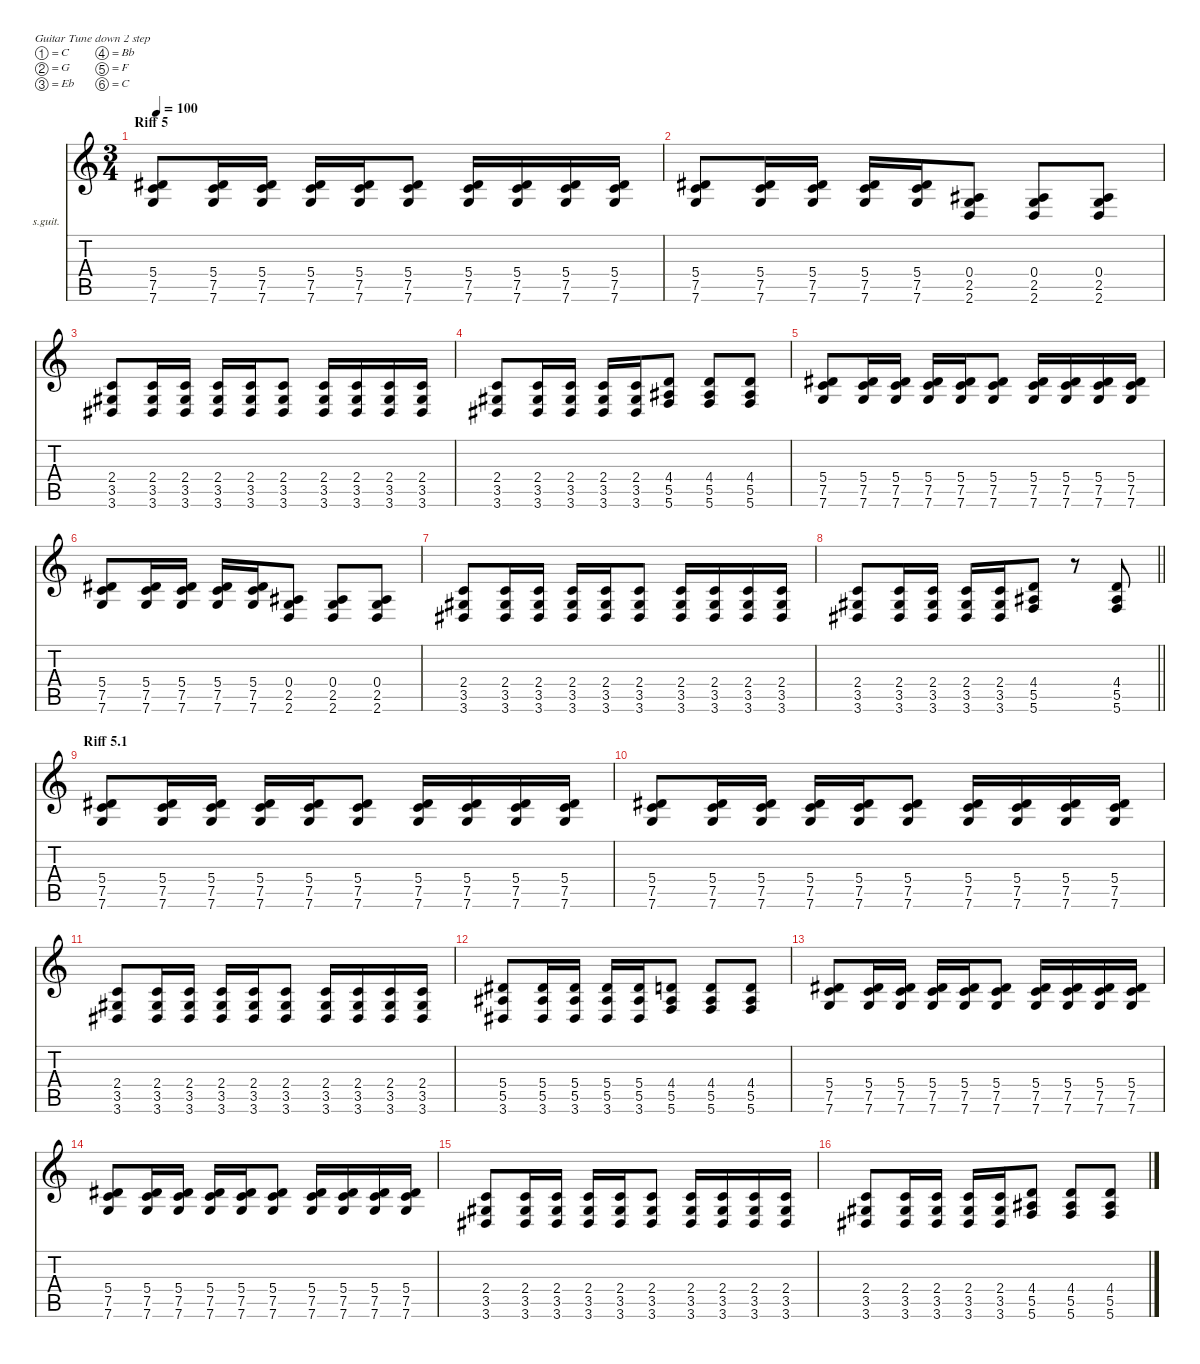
\defaultSystemsLayout 4
\hideDynamics
\bracketExtendMode nobrackets
\firstSystemTrackNameOrientation horizontal
\otherSystemsTrackNameOrientation horizontal
\track ("Vuurschpuwer" "s.guit.") {instrument acousticguitarsteel}
\staff {score tabs}
\tuning (C4 G3 Eb3 Bb2 F2 C2)
\ts (3 4)
\section ("" "Riff 5")
\tempo 100
\clef g2
\ks c
(5.4{acc #} 7.5 7.6).8{dy f beam Up} (5.4{acc #} 7.5 7.6).16{beam Up} (5.4{acc #} 7.5 7.6).16{beam Up} (5.4{acc #} 7.5 7.6).16{beam Up} (5.4{acc #} 7.5 7.6).16{beam Up} (5.4{acc #} 7.5 7.6).8{beam Up} (5.4{acc #} 7.5 7.6).16{beam Up} (5.4{acc #} 7.5 7.6).16{beam Up} (5.4{acc #} 7.5 7.6).16{beam Up} (5.4{acc #} 7.5 7.6).16{beam Up} |
(5.4{acc #} 7.5 7.6).8{beam Up} (5.4{acc #} 7.5 7.6).16{beam Up} (5.4{acc #} 7.5 7.6).16{beam Up} (5.4{acc #} 7.5 7.6).16{beam Up} (5.4{acc #} 7.5 7.6).16{beam Up} (0.4{acc #} 2.5 2.6).8{beam Up} (0.4{acc #} 2.5 2.6).8{beam Up} (0.4{acc #} 2.5 2.6).8{beam Up} |
(2.4 3.5{acc #} 3.6{acc #}).8{beam Up} (2.4 3.5{acc #} 3.6{acc #}).16{beam Up} (2.4 3.5{acc #} 3.6{acc #}).16{beam Up} (2.4 3.5{acc #} 3.6{acc #}).16{beam Up} (2.4 3.5{acc #} 3.6{acc #}).16{beam Up} (2.4 3.5{acc #} 3.6{acc #}).8{beam Up} (2.4 3.5{acc #} 3.6{acc #}).16{beam Up} (2.4 3.5{acc #} 3.6{acc #}).16{beam Up} (2.4 3.5{acc #} 3.6{acc #}).16{beam Up} (2.4 3.5{acc #} 3.6{acc #}).16{beam Up} |
(2.4 3.5{acc #} 3.6{acc #}).8{beam Up} (2.4 3.5{acc #} 3.6{acc #}).16{beam Up} (2.4 3.5{acc #} 3.6{acc #}).16{beam Up} (2.4 3.5{acc #} 3.6{acc #}).16{beam Up} (2.4 3.5{acc #} 3.6{acc #}).16{beam Up} (4.4 5.5{acc #} 5.6).8{beam Up} (4.4 5.5{acc #} 5.6).8{beam Up} (4.4 5.5{acc #} 5.6).8{beam Up} |
(5.4{acc #} 7.5 7.6).8{beam Up} (5.4{acc #} 7.5 7.6).16{beam Up} (5.4{acc #} 7.5 7.6).16{beam Up} (5.4{acc #} 7.5 7.6).16{beam Up} (5.4{acc #} 7.5 7.6).16{beam Up} (5.4{acc #} 7.5 7.6).8{beam Up} (5.4{acc #} 7.5 7.6).16{beam Up} (5.4{acc #} 7.5 7.6).16{beam Up} (5.4{acc #} 7.5 7.6).16{beam Up} (5.4{acc #} 7.5 7.6).16{beam Up} |
(5.4{acc #} 7.5 7.6).8{beam Up} (5.4{acc #} 7.5 7.6).16{beam Up} (5.4{acc #} 7.5 7.6).16{beam Up} (5.4{acc #} 7.5 7.6).16{beam Up} (5.4{acc #} 7.5 7.6).16{beam Up} (0.4{acc #} 2.5 2.6).8{beam Up} (0.4{acc #} 2.5 2.6).8{beam Up} (0.4{acc #} 2.5 2.6).8{beam Up} |
(2.4 3.5{acc #} 3.6{acc #}).8{beam Up} (2.4 3.5{acc #} 3.6{acc #}).16{beam Up} (2.4 3.5{acc #} 3.6{acc #}).16{beam Up} (2.4 3.5{acc #} 3.6{acc #}).16{beam Up} (2.4 3.5{acc #} 3.6{acc #}).16{beam Up} (2.4 3.5{acc #} 3.6{acc #}).8{beam Up} (2.4 3.5{acc #} 3.6{acc #}).16{beam Up} (2.4 3.5{acc #} 3.6{acc #}).16{beam Up} (2.4 3.5{acc #} 3.6{acc #}).16{beam Up} (2.4 3.5{acc #} 3.6{acc #}).16{beam Up} |
\barLineRight lightlight
(2.4 3.5{acc #} 3.6{acc #}).8{beam Up} (2.4 3.5{acc #} 3.6{acc #}).16{beam Up} (2.4 3.5{acc #} 3.6{acc #}).16{beam Up} (2.4 3.5{acc #} 3.6{acc #}).16{beam Up} (2.4 3.5{acc #} 3.6{acc #}).16{beam Up} (4.4 5.5{acc #} 5.6).8{beam Up} r.8{beam Up} (4.4 5.5{acc #} 5.6).8{beam Up} |
\section ("" "Riff 5.1")
(5.4{acc #} 7.5 7.6).8{beam Up} (5.4{acc #} 7.5 7.6).16{beam Up} (5.4{acc #} 7.5 7.6).16{beam Up} (5.4{acc #} 7.5 7.6).16{beam Up} (5.4{acc #} 7.5 7.6).16{beam Up} (5.4{acc #} 7.5 7.6).8{beam Up} (5.4{acc #} 7.5 7.6).16{beam Up} (5.4{acc #} 7.5 7.6).16{beam Up} (5.4{acc #} 7.5 7.6).16{beam Up} (5.4{acc #} 7.5 7.6).16{beam Up} |
(5.4{acc #} 7.5 7.6).8{beam Up} (5.4{acc #} 7.5 7.6).16{beam Up} (5.4{acc #} 7.5 7.6).16{beam Up} (5.4{acc #} 7.5 7.6).16{beam Up} (5.4{acc #} 7.5 7.6).16{beam Up} (5.4{acc #} 7.5 7.6).8{beam Up} (5.4{acc #} 7.5 7.6).16{beam Up} (5.4{acc #} 7.5 7.6).16{beam Up} (5.4{acc #} 7.5 7.6).16{beam Up} (5.4{acc #} 7.5 7.6).16{beam Up} |
(2.4 3.5{acc #} 3.6{acc #}).8{beam Up} (2.4 3.5{acc #} 3.6{acc #}).16{beam Up} (2.4 3.5{acc #} 3.6{acc #}).16{beam Up} (2.4 3.5{acc #} 3.6{acc #}).16{beam Up} (2.4 3.5{acc #} 3.6{acc #}).16{beam Up} (2.4 3.5{acc #} 3.6{acc #}).8{beam Up} (2.4 3.5{acc #} 3.6{acc #}).16{beam Up} (2.4 3.5{acc #} 3.6{acc #}).16{beam Up} (2.4 3.5{acc #} 3.6{acc #}).16{beam Up} (2.4 3.5{acc #} 3.6{acc #}).16{beam Up} |
(5.4{acc #} 5.5{acc #} 3.6{acc #}).8{beam Up} (5.4{acc #} 5.5{acc #} 3.6{acc #}).16{beam Up} (5.4{acc #} 5.5{acc #} 3.6{acc #}).16{beam Up} (5.4{acc #} 5.5{acc #} 3.6{acc #}).16{beam Up} (5.4{acc #} 5.5{acc #} 3.6{acc #}).16{beam Up} (4.4 5.5{acc #} 5.6).8{beam Up} (4.4 5.5{acc #} 5.6).8{beam Up} (4.4 5.5{acc #} 5.6).8{beam Up} |
(5.4{acc #} 7.5 7.6).8{beam Up} (5.4{acc #} 7.5 7.6).16{beam Up} (5.4{acc #} 7.5 7.6).16{beam Up} (5.4{acc #} 7.5 7.6).16{beam Up} (5.4{acc #} 7.5 7.6).16{beam Up} (5.4{acc #} 7.5 7.6).8{beam Up} (5.4{acc #} 7.5 7.6).16{beam Up} (5.4{acc #} 7.5 7.6).16{beam Up} (5.4{acc #} 7.5 7.6).16{beam Up} (5.4{acc #} 7.5 7.6).16{beam Up} |
(5.4{acc #} 7.5 7.6).8{beam Up} (5.4{acc #} 7.5 7.6).16{beam Up} (5.4{acc #} 7.5 7.6).16{beam Up} (5.4{acc #} 7.5 7.6).16{beam Up} (5.4{acc #} 7.5 7.6).16{beam Up} (5.4{acc #} 7.5 7.6).8{beam Up} (5.4{acc #} 7.5 7.6).16{beam Up} (5.4{acc #} 7.5 7.6).16{beam Up} (5.4{acc #} 7.5 7.6).16{beam Up} (5.4{acc #} 7.5 7.6).16{beam Up} |
(2.4 3.5{acc #} 3.6{acc #}).8{beam Up} (2.4 3.5{acc #} 3.6{acc #}).16{beam Up} (2.4 3.5{acc #} 3.6{acc #}).16{beam Up} (2.4 3.5{acc #} 3.6{acc #}).16{beam Up} (2.4 3.5{acc #} 3.6{acc #}).16{beam Up} (2.4 3.5{acc #} 3.6{acc #}).8{beam Up} (2.4 3.5{acc #} 3.6{acc #}).16{beam Up} (2.4 3.5{acc #} 3.6{acc #}).16{beam Up} (2.4 3.5{acc #} 3.6{acc #}).16{beam Up} (2.4 3.5{acc #} 3.6{acc #}).16{beam Up} |
(2.4 3.5{acc #} 3.6{acc #}).8{beam Up} (2.4 3.5{acc #} 3.6{acc #}).16{beam Up} (2.4 3.5{acc #} 3.6{acc #}).16{beam Up} (2.4 3.5{acc #} 3.6{acc #}).16{beam Up} (2.4 3.5{acc #} 3.6{acc #}).16{beam Up} (4.4 5.5{acc #} 5.6).8{beam Up} (4.4 5.5{acc #} 5.6).8{beam Up} (4.4 5.5{acc #} 5.6).8{beam Up}
